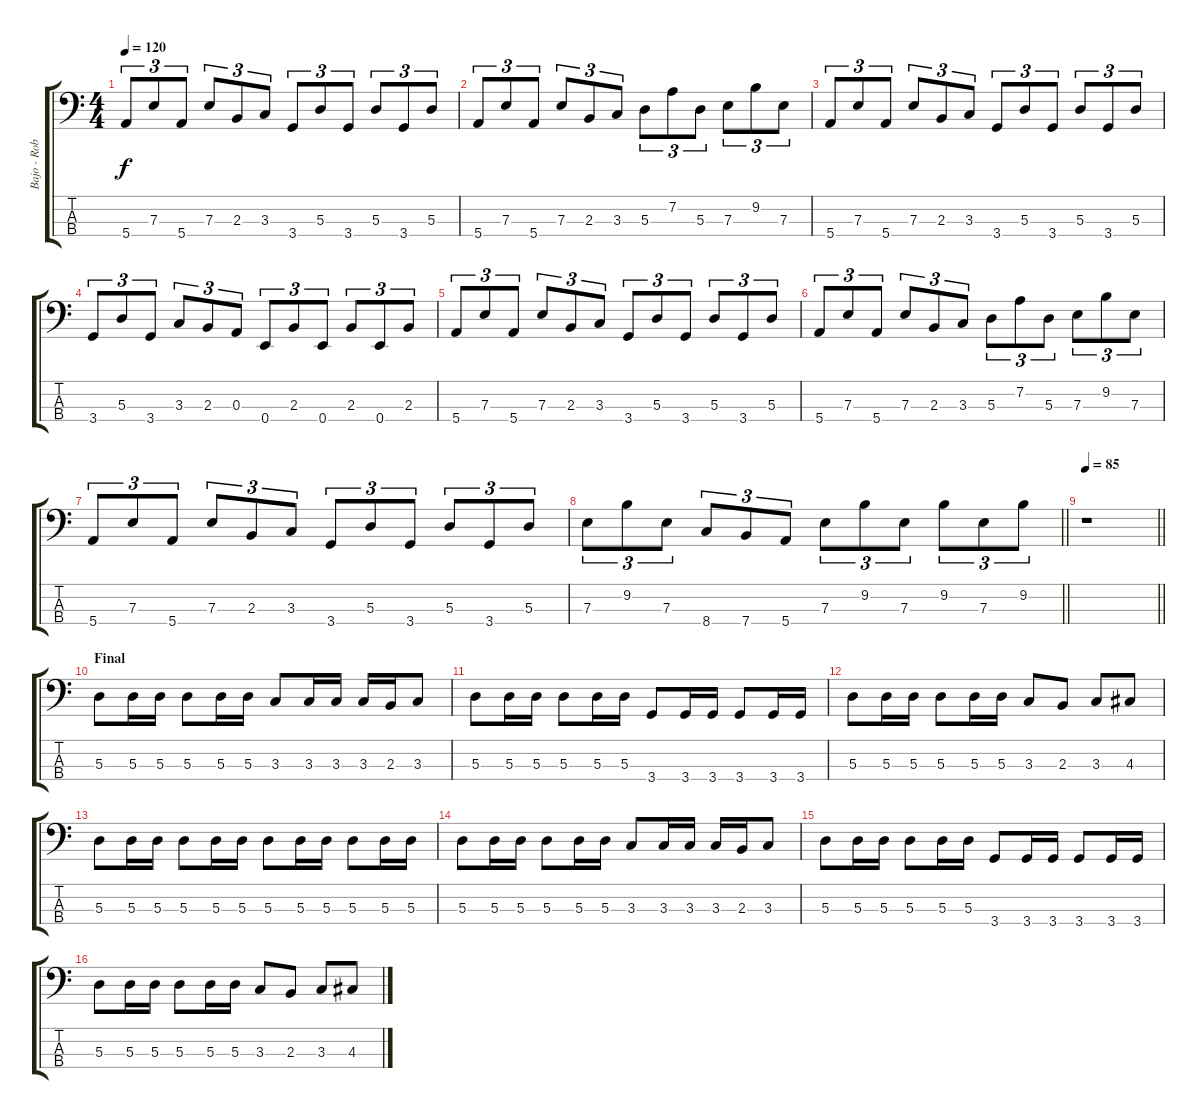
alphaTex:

\track ("Bajo - Roberto" "Bajo - Rob") {instrument electricbassfinger}
\staff {score tabs}
\tuning (G2 D2 A1 E1) {hide}
\ts (4 4)
\tempo 120
\clef f4
\ks c
5.4.8{tu (3 2) dy f} 7.3.8{tu (3 2)} 5.4.8{tu (3 2)} 7.3.8{tu (3 2)} 2.3.8{tu (3 2)} 3.3.8{tu (3 2)} 3.4.8{tu (3 2)} 5.3.8{tu (3 2)} 3.4.8{tu (3 2)} 5.3.8{tu (3 2)} 3.4.8{tu (3 2)} 5.3.8{tu (3 2)} |
5.4.8{tu (3 2)} 7.3.8{tu (3 2)} 5.4.8{tu (3 2)} 7.3.8{tu (3 2)} 2.3.8{tu (3 2)} 3.3.8{tu (3 2)} 5.3.8{tu (3 2)} 7.2.8{tu (3 2)} 5.3.8{tu (3 2)} 7.3.8{tu (3 2)} 9.2.8{tu (3 2)} 7.3.8{tu (3 2)} |
5.4.8{tu (3 2)} 7.3.8{tu (3 2)} 5.4.8{tu (3 2)} 7.3.8{tu (3 2)} 2.3.8{tu (3 2)} 3.3.8{tu (3 2)} 3.4.8{tu (3 2)} 5.3.8{tu (3 2)} 3.4.8{tu (3 2)} 5.3.8{tu (3 2)} 3.4.8{tu (3 2)} 5.3.8{tu (3 2)} |
3.4.8{tu (3 2)} 5.3.8{tu (3 2)} 3.4.8{tu (3 2)} 3.3.8{tu (3 2)} 2.3.8{tu (3 2)} 0.3.8{tu (3 2)} 0.4.8{tu (3 2)} 2.3.8{tu (3 2)} 0.4.8{tu (3 2)} 2.3.8{tu (3 2)} 0.4.8{tu (3 2)} 2.3.8{tu (3 2)} |
5.4.8{tu (3 2)} 7.3.8{tu (3 2)} 5.4.8{tu (3 2)} 7.3.8{tu (3 2)} 2.3.8{tu (3 2)} 3.3.8{tu (3 2)} 3.4.8{tu (3 2)} 5.3.8{tu (3 2)} 3.4.8{tu (3 2)} 5.3.8{tu (3 2)} 3.4.8{tu (3 2)} 5.3.8{tu (3 2)} |
5.4.8{tu (3 2)} 7.3.8{tu (3 2)} 5.4.8{tu (3 2)} 7.3.8{tu (3 2)} 2.3.8{tu (3 2)} 3.3.8{tu (3 2)} 5.3.8{tu (3 2)} 7.2.8{tu (3 2)} 5.3.8{tu (3 2)} 7.3.8{tu (3 2)} 9.2.8{tu (3 2)} 7.3.8{tu (3 2)} |
5.4.8{tu (3 2)} 7.3.8{tu (3 2)} 5.4.8{tu (3 2)} 7.3.8{tu (3 2)} 2.3.8{tu (3 2)} 3.3.8{tu (3 2)} 3.4.8{tu (3 2)} 5.3.8{tu (3 2)} 3.4.8{tu (3 2)} 5.3.8{tu (3 2)} 3.4.8{tu (3 2)} 5.3.8{tu (3 2)} |
\barLineRight lightlight
7.3.8{tu (3 2)} 9.2.8{tu (3 2)} 7.3.8{tu (3 2)} 8.4.8{tu (3 2)} 7.4.8{tu (3 2)} 5.4.8{tu (3 2)} 7.3.8{tu (3 2)} 9.2.8{tu (3 2)} 7.3.8{tu (3 2)} 9.2.8{tu (3 2)} 7.3.8{tu (3 2)} 9.2.8{tu (3 2)} |
\tempo 85
\barLineRight lightlight
r.1 |
\section ("" "Final")
5.3.8 5.3.16 5.3.16 5.3.8 5.3.16 5.3.16 3.3.8 3.3.16 3.3.16 3.3.16 2.3.16 3.3.8 |
5.3.8 5.3.16 5.3.16 5.3.8 5.3.16 5.3.16 3.4.8 3.4.16 3.4.16 3.4.8 3.4.16 3.4.16 |
5.3.8 5.3.16 5.3.16 5.3.8 5.3.16 5.3.16 3.3.8 2.3.8 3.3.8 4.3.8 |
5.3.8 5.3.16 5.3.16 5.3.8 5.3.16 5.3.16 5.3.8 5.3.16 5.3.16 5.3.8 5.3.16 5.3.16 |
5.3.8 5.3.16 5.3.16 5.3.8 5.3.16 5.3.16 3.3.8 3.3.16 3.3.16 3.3.16 2.3.16 3.3.8 |
5.3.8 5.3.16 5.3.16 5.3.8 5.3.16 5.3.16 3.4.8 3.4.16 3.4.16 3.4.8 3.4.16 3.4.16 |
5.3.8 5.3.16 5.3.16 5.3.8 5.3.16 5.3.16 3.3.8 2.3.8 3.3.8 4.3.8
